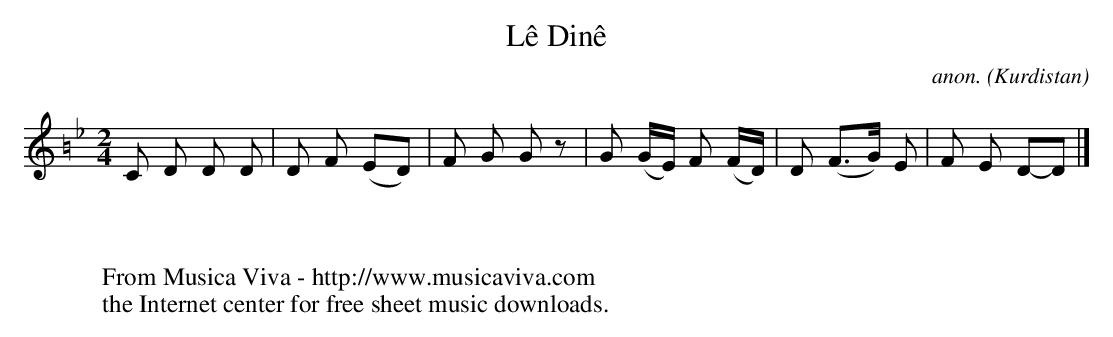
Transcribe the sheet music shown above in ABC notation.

X:1
T:L\^e Din\^e
C:anon.
O:Kurdistan
M:2/4
L:1/8
K:D Phrygian =B
C D D D|D F (ED)|F G G z|G (G/E/) F (F/D/)|D (F>G) E|F E D-D|]
W:
W:
W:  From Musica Viva - http://www.musicaviva.com
W:  the Internet center for free sheet music downloads.
